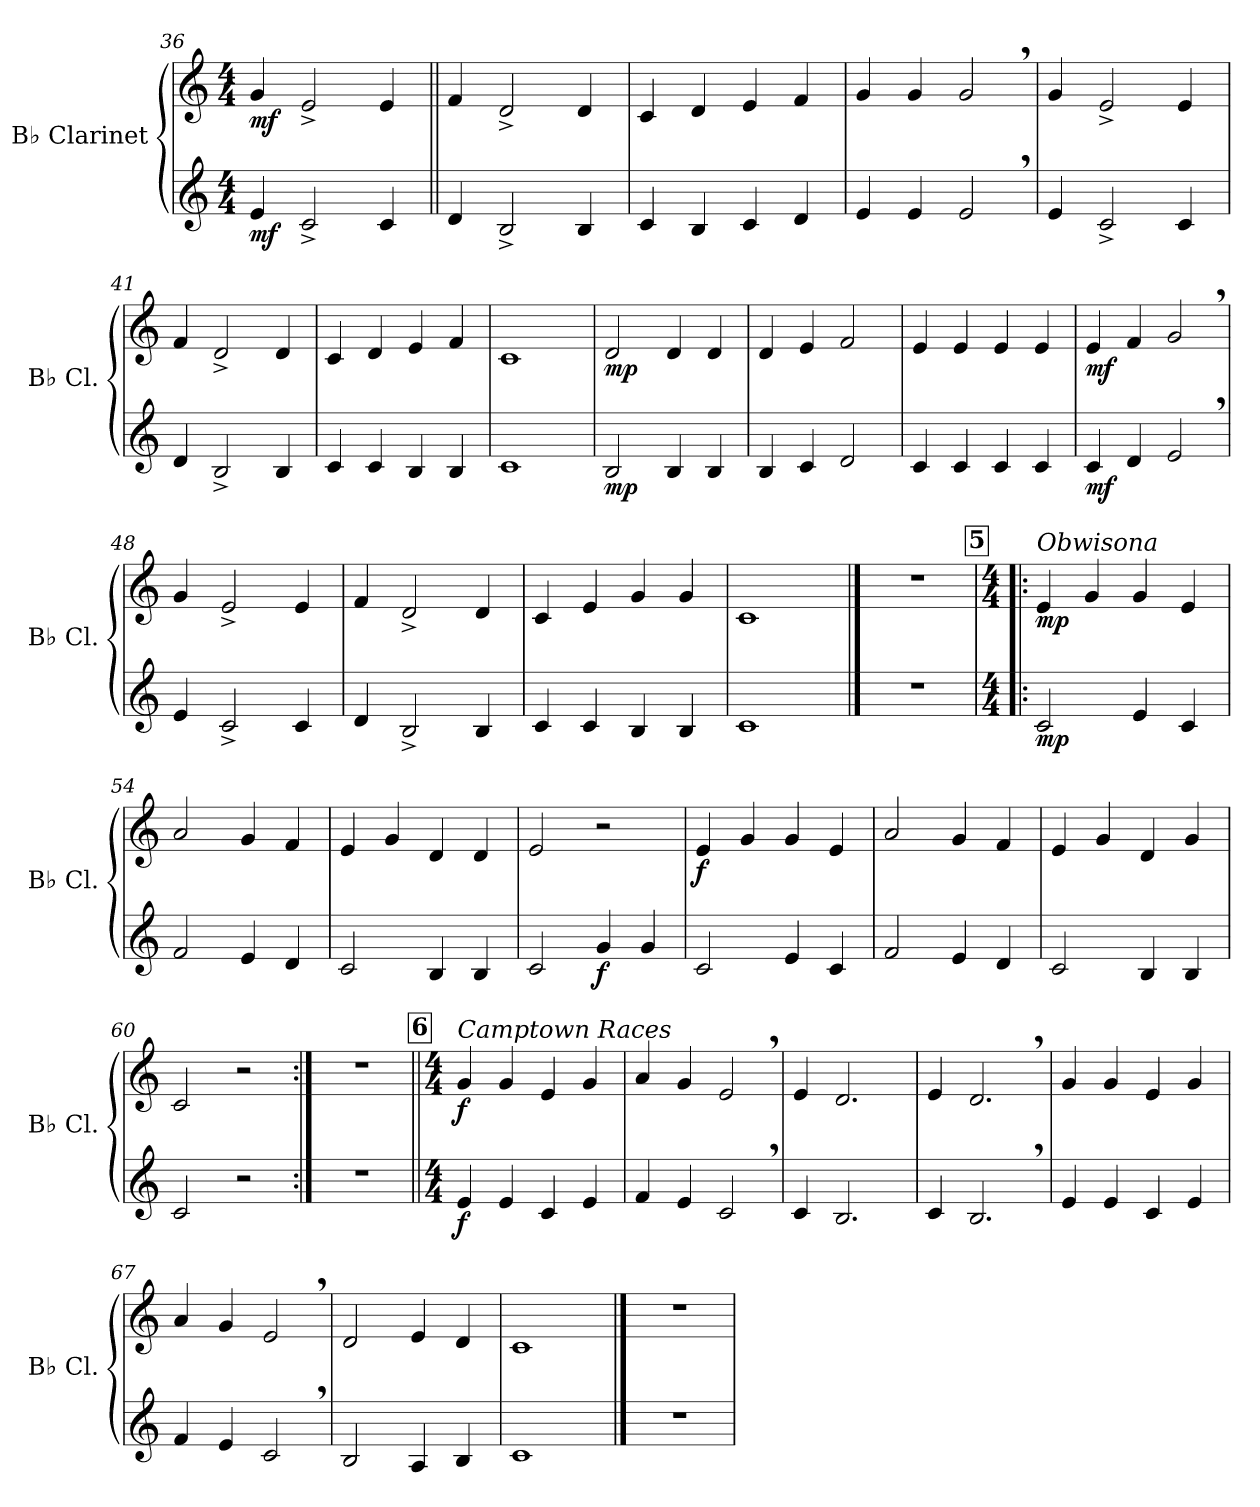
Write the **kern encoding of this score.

**kern	**dynam	**kern	**dynam
*part2	*part2	*part1	*part1
*staff2	*staff2	*staff1	*staff1
*I"B♭ Clarinet	*	*I"B♭ Clarinet	*
*I'B♭ Cl.	*	*I'B♭ Cl.	*
*clefG2	*	*clefG2	*
*ITrd1c2	*	*ITrd1c2	*
*k[b-e-]	*	*k[b-e-]	*
*M4/4	*	*M4/4	*
=36	=36	=36	=36
!	!LO:DY:b	!	!LO:DY:b
4d/	mf	4f/	mf
2B-^/	.	2d^/	.
4B-/	.	4d/	.
=37||	=37||	=37||	=37||
4c/	.	4e-/	.
2A^/	.	2c^/	.
4A/	.	4c/	.
=38	=38	=38	=38
4B-/	.	4B-/	.
4A/	.	4c/	.
4B-/	.	4d/	.
4c/	.	4e-/	.
=39	=39	=39	=39
4d/	.	4f/	.
4d/	.	4f/	.
2d,/	.	2f,/	.
!!LO:LB:g=z
=40	=40	=40	=40
4d/	.	4f/	.
2B-^/	.	2d^/	.
4B-/	.	4d/	.
=41	=41	=41	=41
4c/	.	4e-/	.
2A^/	.	2c^/	.
4A/	.	4c/	.
=42	=42	=42	=42
4B-/	.	4B-/	.
4B-/	.	4c/	.
4A/	.	4d/	.
4A/	.	4e-/	.
=43	=43	=43	=43
1B-	.	1B-	.
=44	=44	=44	=44
!	!LO:DY:b	!	!LO:DY:b
2A/	mp	2c/	mp
4A/	.	4c/	.
4A/	.	4c/	.
=45	=45	=45	=45
4A/	.	4c/	.
4B-/	.	4d/	.
2c/	.	2e-/	.
=46	=46	=46	=46
4B-/	.	4d/	.
4B-/	.	4d/	.
4B-/	.	4d/	.
4B-/	.	4d/	.
=47	=47	=47	=47
!	!LO:DY:b	!	!LO:DY:b
4B-/	mf	4d/	mf
4c/	.	4e-/	.
2d,/	.	2f,/	.
=48	=48	=48	=48
4d/	.	4f/	.
2B-^/	.	2d^/	.
4B-/	.	4d/	.
=49	=49	=49	=49
4c/	.	4e-/	.
2A^/	.	2c^/	.
4A/	.	4c/	.
!!LO:PB:g=z
=50	=50	=50	=50
4B-/	.	4B-/	.
4B-/	.	4d/	.
4A/	.	4f/	.
4A/	.	4f/	.
=51	=51	=51	=51
1B-	.	1B-	.
==52	==52	==52	==52
1r	.	1r	.
!!LO:REH:place=s1:a:B:fs=14:t=5
=53!|:	=53!|:	=53!|:	=53!|:
*M4/4	*	*M4/4	*
!	!	!LO:TX:a:i:t=Obwisona	!
!	!LO:DY:b	!	!LO:DY:b
2B-/	mp	4d/	mp
.	.	4f/	.
4d/	.	4f/	.
4B-/	.	4d/	.
=54	=54	=54	=54
2e-/	.	2g/	.
4d/	.	4f/	.
4c/	.	4e-/	.
=55	=55	=55	=55
2B-/	.	4d/	.
.	.	4f/	.
4A/	.	4c/	.
4A/	.	4c/	.
=56	=56	=56	=56
2B-/	.	2d/	.
!	!LO:DY:b	!	!
4f/	f	2r	.
4f/	.	.	.
=57	=57	=57	=57
!	!	!	!LO:DY:b
2B-/	.	4d/	f
.	.	4f/	.
4d/	.	4f/	.
4B-/	.	4d/	.
=58	=58	=58	=58
2e-/	.	2g/	.
4d/	.	4f/	.
4c/	.	4e-/	.
=59	=59	=59	=59
2B-/	.	4d/	.
.	.	4f/	.
4A/	.	4c/	.
4A/	.	4f/	.
!!LO:LB:g=z
=60	=60	=60	=60
2B-/	.	2B-/	.
2r	.	2r	.
=61:|!	=61:|!	=61:|!	=61:|!
1r	.	1r	.
!!LO:REH:place=s1:a:B:fs=14:t=6
=62||	=62||	=62||	=62||
*M4/4	*	*M4/4	*
!	!	!LO:TX:a:i:t=Camptown Races	!
!	!LO:DY:b	!	!LO:DY:b
4d/	f	4f/	f
4d/	.	4f/	.
4B-/	.	4d/	.
4d/	.	4f/	.
=63	=63	=63	=63
4e-/	.	4g/	.
4d/	.	4f/	.
2B-,/	.	2d,/	.
=64	=64	=64	=64
4B-/	.	4d/	.
2.A/	.	2.c/	.
=65	=65	=65	=65
4B-/	.	4d/	.
2.A,/	.	2.c,/	.
=66	=66	=66	=66
4d/	.	4f/	.
4d/	.	4f/	.
4B-/	.	4d/	.
4d/	.	4f/	.
=67	=67	=67	=67
4e-/	.	4g/	.
4d/	.	4f/	.
2B-,/	.	2d,/	.
=68	=68	=68	=68
2A/	.	2c/	.
4G/	.	4d/	.
4A/	.	4c/	.
=69	=69	=69	=69
1B-	.	1B-	.
==70	==70	==70	==70
1r	.	1r	.
=	=	=	=
*-	*-	*-	*-
